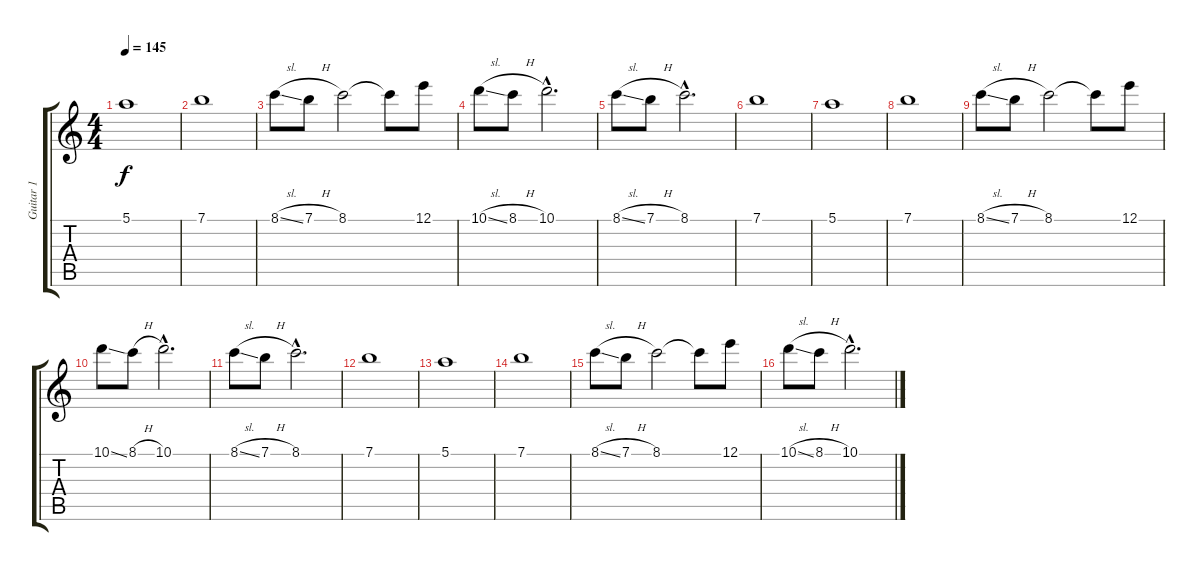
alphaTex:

\track ("Guitar 1" "Guitar 1") {instrument distortionguitar}
\staff {score tabs}
\tuning (E4 B3 G3 D3 A2 E2) {hide}
\ts (4 4)
\tempo 145
\clef g2
\ks c
5.1.1{dy f} |
7.1.1 |
8.1{sl}.8 7.1{h}.8 8.1.2 8.1{t}.8 12.1.8 |
10.1{sl}.8 8.1{h}.8 10.1{hac}.2{d} |
8.1{sl}.8 7.1{h}.8 8.1{hac}.2{d} |
7.1.1 |
5.1.1 |
7.1.1 |
8.1{sl}.8 7.1{h}.8 8.1.2 8.1{t}.8 12.1.8 |
10.1{ss}.8 8.1{h}.8 10.1{hac}.2{d} |
8.1{sl}.8 7.1{h}.8 8.1{hac}.2{d} |
7.1.1 |
5.1.1 |
7.1.1 |
8.1{sl}.8 7.1{h}.8 8.1.2 8.1{t}.8 12.1.8 |
10.1{sl}.8 8.1{h}.8 10.1{hac}.2{d}
